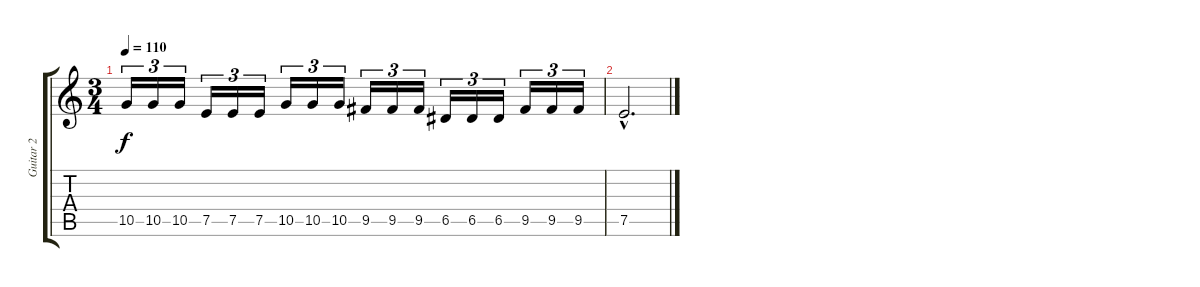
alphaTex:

\track ("Guitar 2" "Guitar 2") {instrument distortionguitar}
\staff {score tabs}
\tuning (E4 B3 G3 D3 A2 E2) {hide}
\ts (3 4)
\tempo 110
\clef g2
\ks c
10.5.16{tu (3 2) dy f} 10.5.16{tu (3 2)} 10.5.16{tu (3 2)} 7.5.16{tu (3 2)} 7.5.16{tu (3 2)} 7.5.16{tu (3 2)} 10.5.16{tu (3 2)} 10.5.16{tu (3 2)} 10.5.16{tu (3 2)} 9.5.16{tu (3 2)} 9.5.16{tu (3 2)} 9.5.16{tu (3 2)} 6.5.16{tu (3 2)} 6.5.16{tu (3 2)} 6.5.16{tu (3 2)} 9.5.16{tu (3 2)} 9.5.16{tu (3 2)} 9.5.16{tu (3 2)} |
7.5{hac}.2{d volume 0}
